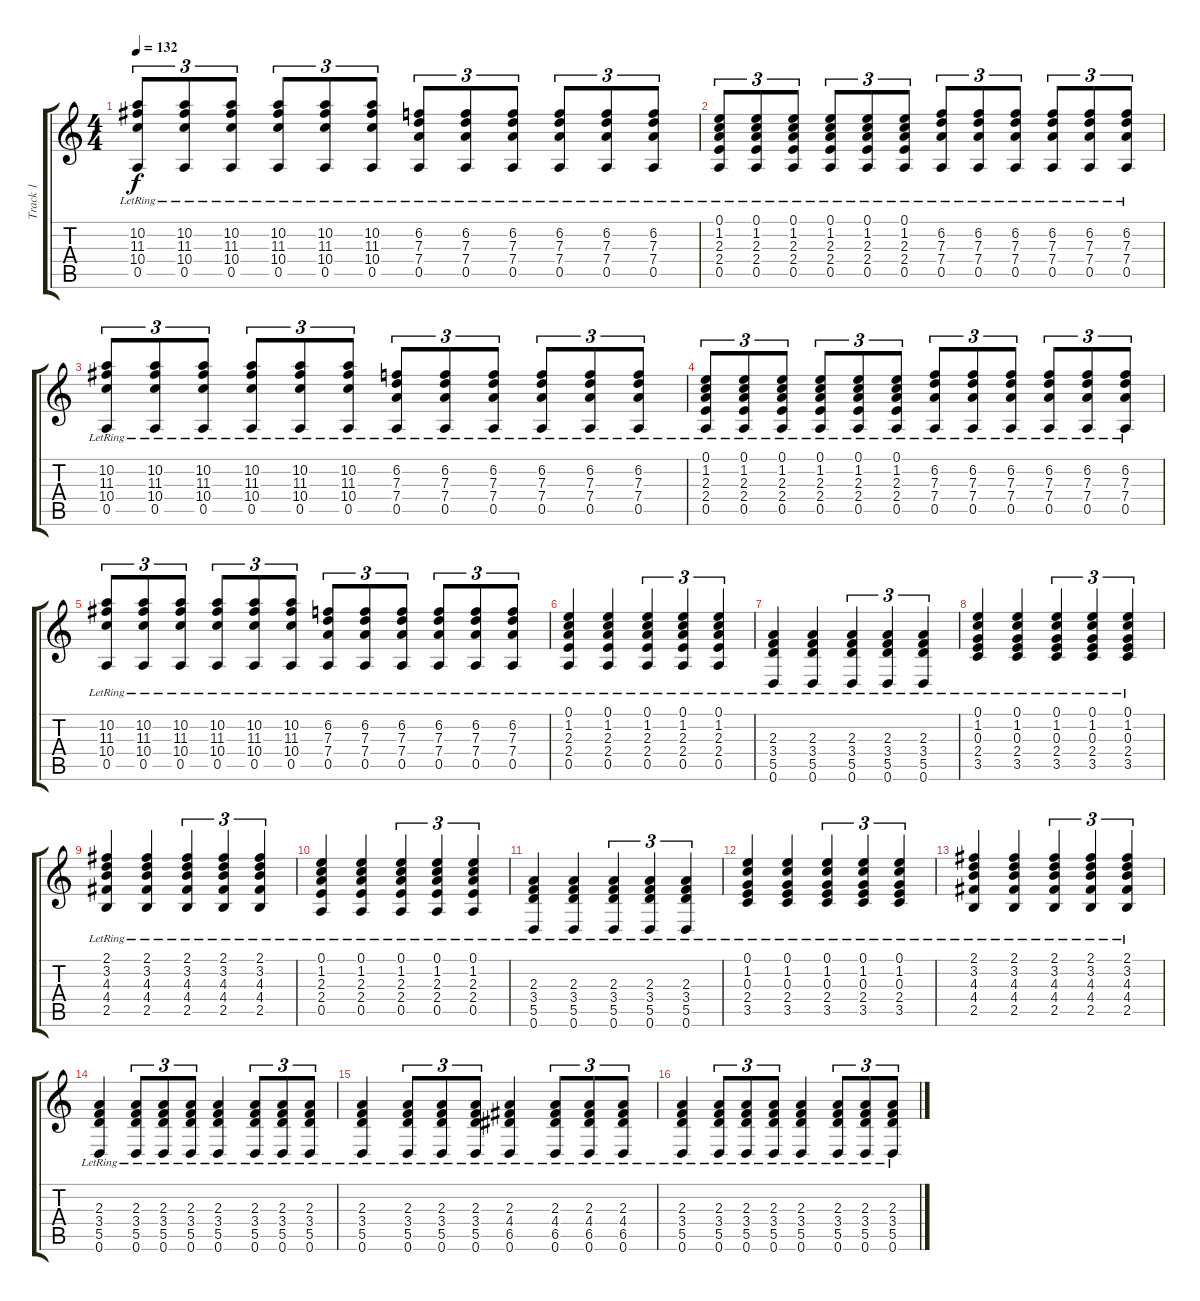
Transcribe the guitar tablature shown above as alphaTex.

\track ("Track 1" "Track 1") {instrument distortionguitar}
\staff {score tabs}
\tuning (E4 B3 G3 D3 A2 D2) {hide}
\ts (4 4)
\tempo 132
\clef g2
\ks c
(10.2 11.3{lr} 10.4{lr} 0.5{lr}).8{tu (3 2) dy f} (10.2 11.3{lr} 10.4{lr} 0.5{lr}).8{tu (3 2)} (10.2 11.3{lr} 10.4{lr} 0.5{lr}).8{tu (3 2)} (10.2 11.3{lr} 10.4{lr} 0.5{lr}).8{tu (3 2)} (10.2 11.3{lr} 10.4{lr} 0.5{lr}).8{tu (3 2)} (10.2 11.3{lr} 10.4{lr} 0.5{lr}).8{tu (3 2)} (6.2 7.3{lr} 7.4{lr} 0.5{lr}).8{tu (3 2)} (6.2 7.3{lr} 7.4{lr} 0.5{lr}).8{tu (3 2)} (6.2 7.3{lr} 7.4{lr} 0.5{lr}).8{tu (3 2)} (6.2 7.3{lr} 7.4{lr} 0.5{lr}).8{tu (3 2)} (6.2 7.3{lr} 7.4{lr} 0.5{lr}).8{tu (3 2)} (6.2 7.3{lr} 7.4{lr} 0.5{lr}).8{tu (3 2)} |
(0.1 1.2 2.3{lr} 2.4{lr} 0.5{lr}).8{tu (3 2)} (0.1 1.2 2.3{lr} 2.4{lr} 0.5{lr}).8{tu (3 2)} (0.1 1.2 2.3{lr} 2.4{lr} 0.5{lr}).8{tu (3 2)} (0.1 1.2 2.3{lr} 2.4{lr} 0.5{lr}).8{tu (3 2)} (0.1 1.2 2.3{lr} 2.4{lr} 0.5{lr}).8{tu (3 2)} (0.1 1.2 2.3{lr} 2.4{lr} 0.5{lr}).8{tu (3 2)} (6.2 7.3{lr} 7.4{lr} 0.5{lr}).8{tu (3 2)} (6.2 7.3{lr} 7.4{lr} 0.5{lr}).8{tu (3 2)} (6.2 7.3{lr} 7.4{lr} 0.5{lr}).8{tu (3 2)} (6.2 7.3{lr} 7.4{lr} 0.5{lr}).8{tu (3 2)} (6.2 7.3{lr} 7.4{lr} 0.5{lr}).8{tu (3 2)} (6.2 7.3{lr} 7.4{lr} 0.5{lr}).8{tu (3 2)} |
(10.2 11.3{lr} 10.4{lr} 0.5{lr}).8{tu (3 2)} (10.2 11.3{lr} 10.4{lr} 0.5{lr}).8{tu (3 2)} (10.2 11.3{lr} 10.4{lr} 0.5{lr}).8{tu (3 2)} (10.2 11.3{lr} 10.4{lr} 0.5{lr}).8{tu (3 2)} (10.2 11.3{lr} 10.4{lr} 0.5{lr}).8{tu (3 2)} (10.2 11.3{lr} 10.4{lr} 0.5{lr}).8{tu (3 2)} (6.2 7.3{lr} 7.4{lr} 0.5{lr}).8{tu (3 2)} (6.2 7.3{lr} 7.4{lr} 0.5{lr}).8{tu (3 2)} (6.2 7.3{lr} 7.4{lr} 0.5{lr}).8{tu (3 2)} (6.2 7.3{lr} 7.4{lr} 0.5{lr}).8{tu (3 2)} (6.2 7.3{lr} 7.4{lr} 0.5{lr}).8{tu (3 2)} (6.2 7.3{lr} 7.4{lr} 0.5{lr}).8{tu (3 2)} |
(0.1 1.2 2.3{lr} 2.4{lr} 0.5{lr}).8{tu (3 2)} (0.1 1.2 2.3{lr} 2.4{lr} 0.5{lr}).8{tu (3 2)} (0.1 1.2 2.3{lr} 2.4{lr} 0.5{lr}).8{tu (3 2)} (0.1 1.2 2.3{lr} 2.4{lr} 0.5{lr}).8{tu (3 2)} (0.1 1.2 2.3{lr} 2.4{lr} 0.5{lr}).8{tu (3 2)} (0.1 1.2 2.3{lr} 2.4{lr} 0.5{lr}).8{tu (3 2)} (6.2 7.3{lr} 7.4{lr} 0.5{lr}).8{tu (3 2)} (6.2 7.3{lr} 7.4{lr} 0.5{lr}).8{tu (3 2)} (6.2 7.3{lr} 7.4{lr} 0.5{lr}).8{tu (3 2)} (6.2 7.3{lr} 7.4{lr} 0.5{lr}).8{tu (3 2)} (6.2 7.3{lr} 7.4{lr} 0.5{lr}).8{tu (3 2)} (6.2 7.3{lr} 7.4{lr} 0.5{lr}).8{tu (3 2)} |
(10.2 11.3{lr} 10.4{lr} 0.5{lr}).8{tu (3 2)} (10.2 11.3{lr} 10.4{lr} 0.5{lr}).8{tu (3 2)} (10.2 11.3{lr} 10.4{lr} 0.5{lr}).8{tu (3 2)} (10.2 11.3{lr} 10.4{lr} 0.5{lr}).8{tu (3 2)} (10.2 11.3{lr} 10.4{lr} 0.5{lr}).8{tu (3 2)} (10.2 11.3{lr} 10.4{lr} 0.5{lr}).8{tu (3 2)} (6.2 7.3{lr} 7.4{lr} 0.5{lr}).8{tu (3 2)} (6.2 7.3{lr} 7.4{lr} 0.5{lr}).8{tu (3 2)} (6.2 7.3{lr} 7.4{lr} 0.5{lr}).8{tu (3 2)} (6.2 7.3{lr} 7.4{lr} 0.5{lr}).8{tu (3 2)} (6.2 7.3{lr} 7.4{lr} 0.5{lr}).8{tu (3 2)} (6.2 7.3{lr} 7.4{lr} 0.5{lr}).8{tu (3 2)} |
(0.1 1.2 2.3{lr} 2.4{lr} 0.5{lr}).4 (0.1 1.2 2.3{lr} 2.4{lr} 0.5{lr}).4 (0.1 1.2 2.3{lr} 2.4{lr} 0.5{lr}).4{tu (3 2)} (0.1 1.2 2.3{lr} 2.4{lr} 0.5{lr}).4{tu (3 2)} (0.1 1.2 2.3{lr} 2.4{lr} 0.5{lr}).4{tu (3 2)} |
(2.3{lr} 3.4{lr} 5.5{lr} 0.6).4 (2.3{lr} 3.4{lr} 5.5{lr} 0.6).4 (2.3{lr} 3.4{lr} 5.5{lr} 0.6).4{tu (3 2)} (2.3{lr} 3.4{lr} 5.5{lr} 0.6).4{tu (3 2)} (2.3{lr} 3.4{lr} 5.5{lr} 0.6).4{tu (3 2)} |
(0.1 1.2 0.3{lr} 2.4{lr} 3.5{lr}).4 (0.1 1.2 0.3{lr} 2.4{lr} 3.5{lr}).4 (0.1 1.2 0.3{lr} 2.4{lr} 3.5{lr}).4{tu (3 2)} (0.1 1.2 0.3{lr} 2.4{lr} 3.5{lr}).4{tu (3 2)} (0.1 1.2 0.3{lr} 2.4{lr} 3.5{lr}).4{tu (3 2)} |
(2.1 3.2 4.3{lr} 4.4{lr} 2.5{lr}).4 (2.1 3.2 4.3{lr} 4.4{lr} 2.5{lr}).4 (2.1 3.2 4.3{lr} 4.4{lr} 2.5{lr}).4{tu (3 2)} (2.1 3.2 4.3{lr} 4.4{lr} 2.5{lr}).4{tu (3 2)} (2.1 3.2 4.3{lr} 4.4{lr} 2.5{lr}).4{tu (3 2)} |
(0.1 1.2 2.3{lr} 2.4{lr} 0.5{lr}).4 (0.1 1.2 2.3{lr} 2.4{lr} 0.5{lr}).4 (0.1 1.2 2.3{lr} 2.4{lr} 0.5{lr}).4{tu (3 2)} (0.1 1.2 2.3{lr} 2.4{lr} 0.5{lr}).4{tu (3 2)} (0.1 1.2 2.3{lr} 2.4{lr} 0.5{lr}).4{tu (3 2)} |
(2.3{lr} 3.4{lr} 5.5{lr} 0.6).4 (2.3{lr} 3.4{lr} 5.5{lr} 0.6).4 (2.3{lr} 3.4{lr} 5.5{lr} 0.6).4{tu (3 2)} (2.3{lr} 3.4{lr} 5.5{lr} 0.6).4{tu (3 2)} (2.3{lr} 3.4{lr} 5.5{lr} 0.6).4{tu (3 2)} |
(0.1 1.2 0.3{lr} 2.4{lr} 3.5{lr}).4 (0.1 1.2 0.3{lr} 2.4{lr} 3.5{lr}).4 (0.1 1.2 0.3{lr} 2.4{lr} 3.5{lr}).4{tu (3 2)} (0.1 1.2 0.3{lr} 2.4{lr} 3.5{lr}).4{tu (3 2)} (0.1 1.2 0.3{lr} 2.4{lr} 3.5{lr}).4{tu (3 2)} |
(2.1 3.2 4.3{lr} 4.4{lr} 2.5{lr}).4 (2.1 3.2 4.3{lr} 4.4{lr} 2.5{lr}).4 (2.1 3.2 4.3{lr} 4.4{lr} 2.5{lr}).4{tu (3 2)} (2.1 3.2 4.3{lr} 4.4{lr} 2.5{lr}).4{tu (3 2)} (2.1 3.2 4.3{lr} 4.4{lr} 2.5{lr}).4{tu (3 2)} |
(2.3{lr} 3.4{lr} 5.5{lr} 0.6).4 (2.3{lr} 3.4{lr} 5.5{lr} 0.6).8{tu (3 2)} (2.3{lr} 3.4{lr} 5.5{lr} 0.6).8{tu (3 2)} (2.3{lr} 3.4{lr} 5.5{lr} 0.6).8{tu (3 2)} (2.3{lr} 3.4{lr} 5.5{lr} 0.6).4 (2.3{lr} 3.4{lr} 5.5{lr} 0.6).8{tu (3 2)} (2.3{lr} 3.4{lr} 5.5{lr} 0.6).8{tu (3 2)} (2.3{lr} 3.4{lr} 5.5{lr} 0.6).8{tu (3 2)} |
(2.3{lr} 3.4{lr} 5.5{lr} 0.6).4 (2.3{lr} 3.4{lr} 5.5{lr} 0.6).8{tu (3 2)} (2.3{lr} 3.4{lr} 5.5{lr} 0.6).8{tu (3 2)} (2.3{lr} 3.4{lr} 5.5{lr} 0.6).8{tu (3 2)} (2.3{lr} 4.4{lr} 6.5{lr} 0.6).4 (2.3{lr} 4.4{lr} 6.5{lr} 0.6).8{tu (3 2)} (2.3{lr} 4.4{lr} 6.5{lr} 0.6).8{tu (3 2)} (2.3{lr} 4.4{lr} 6.5{lr} 0.6).8{tu (3 2)} |
(2.3{lr} 3.4{lr} 5.5{lr} 0.6).4 (2.3{lr} 3.4{lr} 5.5{lr} 0.6).8{tu (3 2)} (2.3{lr} 3.4{lr} 5.5{lr} 0.6).8{tu (3 2)} (2.3{lr} 3.4{lr} 5.5{lr} 0.6).8{tu (3 2)} (2.3{lr} 3.4{lr} 5.5{lr} 0.6).4 (2.3{lr} 3.4{lr} 5.5{lr} 0.6).8{tu (3 2)} (2.3{lr} 3.4{lr} 5.5{lr} 0.6).8{tu (3 2)} (2.3{lr} 3.4{lr} 5.5{lr} 0.6).8{tu (3 2)}
